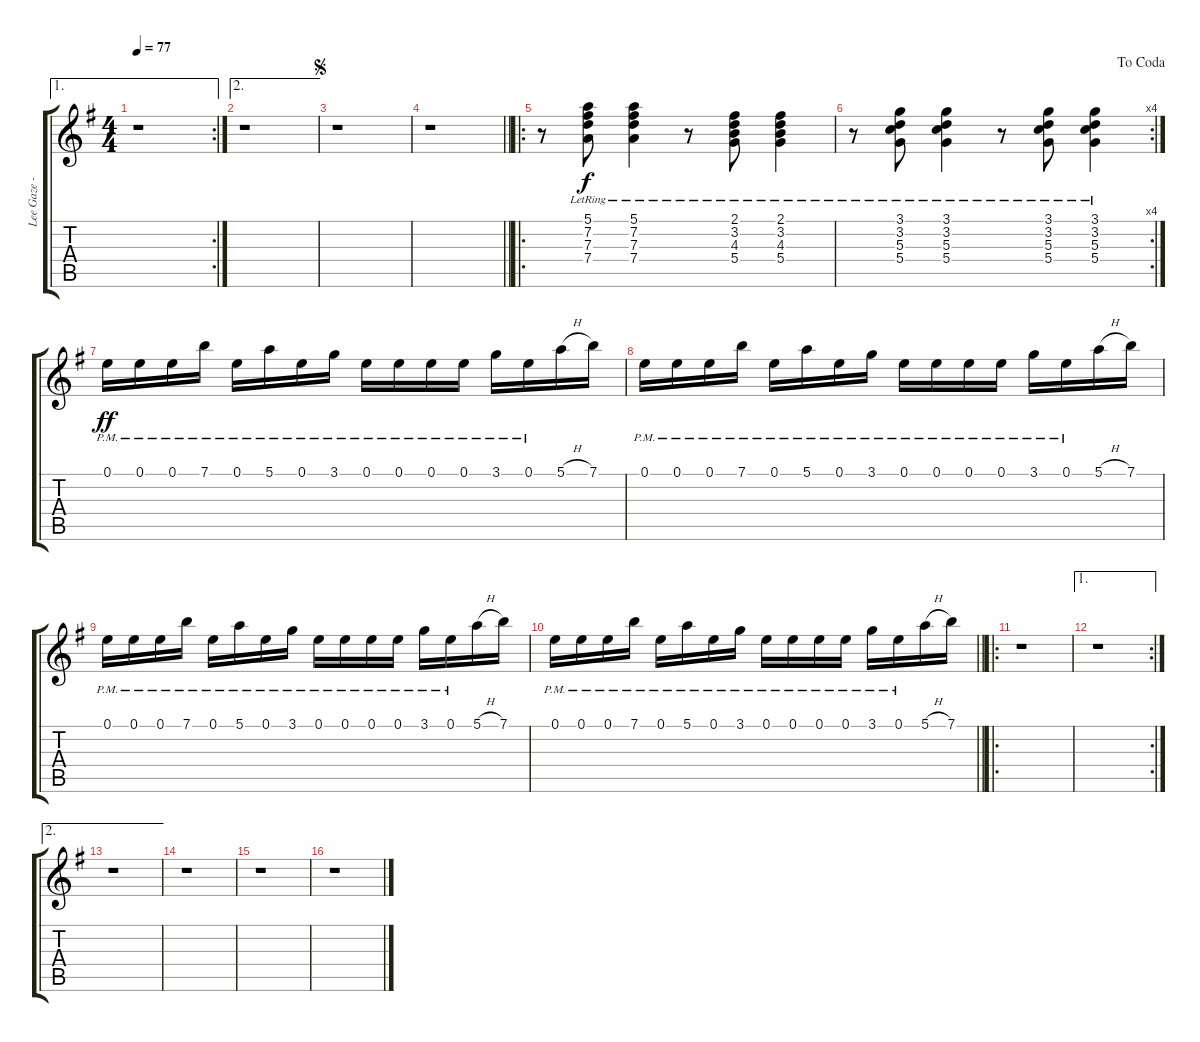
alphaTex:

\track ("Lee Gaze - Clean" "Lee Gaze -") {instrument acousticguitarnylon}
\staff {score tabs}
\tuning (E4 B3 G3 D3 A2 D2) {hide}
\ae 1
\rc 2
\ts (4 4)
\tempo 77
\clef g2
\ks g
r.1{dy f} |
\ae 2
r.1 |
\jump segno
r.1 |
\barLineRight lightlight
r.1 |
\ro
r.8 (5.1{lr} 7.2{lr} 7.3{lr} 7.4{lr}).8 (5.1{lr} 7.2{lr} 7.3{lr} 7.4{lr}).4 r.8 (2.1{lr} 3.2{lr} 4.3{lr} 5.4{lr}).8 (2.1{lr} 3.2{lr} 4.3{lr} 5.4{lr}).4 |
\rc 4
\jump dacoda
r.8 (3.1{lr} 3.2{lr} 5.3{lr} 5.4{lr}).8 (3.1{lr} 3.2{lr} 5.3{lr} 5.4{lr}).4 r.8 (3.1{lr} 3.2{lr} 5.3{lr} 5.4{lr}).8 (3.1{lr} 3.2{lr} 5.3{lr} 5.4{lr}).4 |
0.1{pm}.16{dy ff} 0.1{pm}.16 0.1{pm}.16 7.1{pm}.16 0.1{pm}.16 5.1{pm}.16 0.1{pm}.16 3.1{pm}.16 0.1{pm}.16 0.1{pm}.16 0.1{pm}.16 0.1{pm}.16 3.1{pm}.16 0.1{pm}.16 5.1{h}.16 7.1.16 |
0.1{pm}.16 0.1{pm}.16 0.1{pm}.16 7.1{pm}.16 0.1{pm}.16 5.1{pm}.16 0.1{pm}.16 3.1{pm}.16 0.1{pm}.16 0.1{pm}.16 0.1{pm}.16 0.1{pm}.16 3.1{pm}.16 0.1{pm}.16 5.1{h}.16 7.1.16 |
0.1{pm}.16 0.1{pm}.16 0.1{pm}.16 7.1{pm}.16 0.1{pm}.16 5.1{pm}.16 0.1{pm}.16 3.1{pm}.16 0.1{pm}.16 0.1{pm}.16 0.1{pm}.16 0.1{pm}.16 3.1{pm}.16 0.1{pm}.16 5.1{h}.16 7.1.16 |
\barLineRight lightlight
0.1{pm}.16 0.1{pm}.16 0.1{pm}.16 7.1{pm}.16 0.1{pm}.16 5.1{pm}.16 0.1{pm}.16 3.1{pm}.16 0.1{pm}.16 0.1{pm}.16 0.1{pm}.16 0.1{pm}.16 3.1{pm}.16 0.1{pm}.16 5.1{h}.16 7.1.16 |
\ro
r.1 |
\ae 1
\rc 2
r.1 |
\ae 2
r.1 |
r.1 |
r.1 |
r.1
